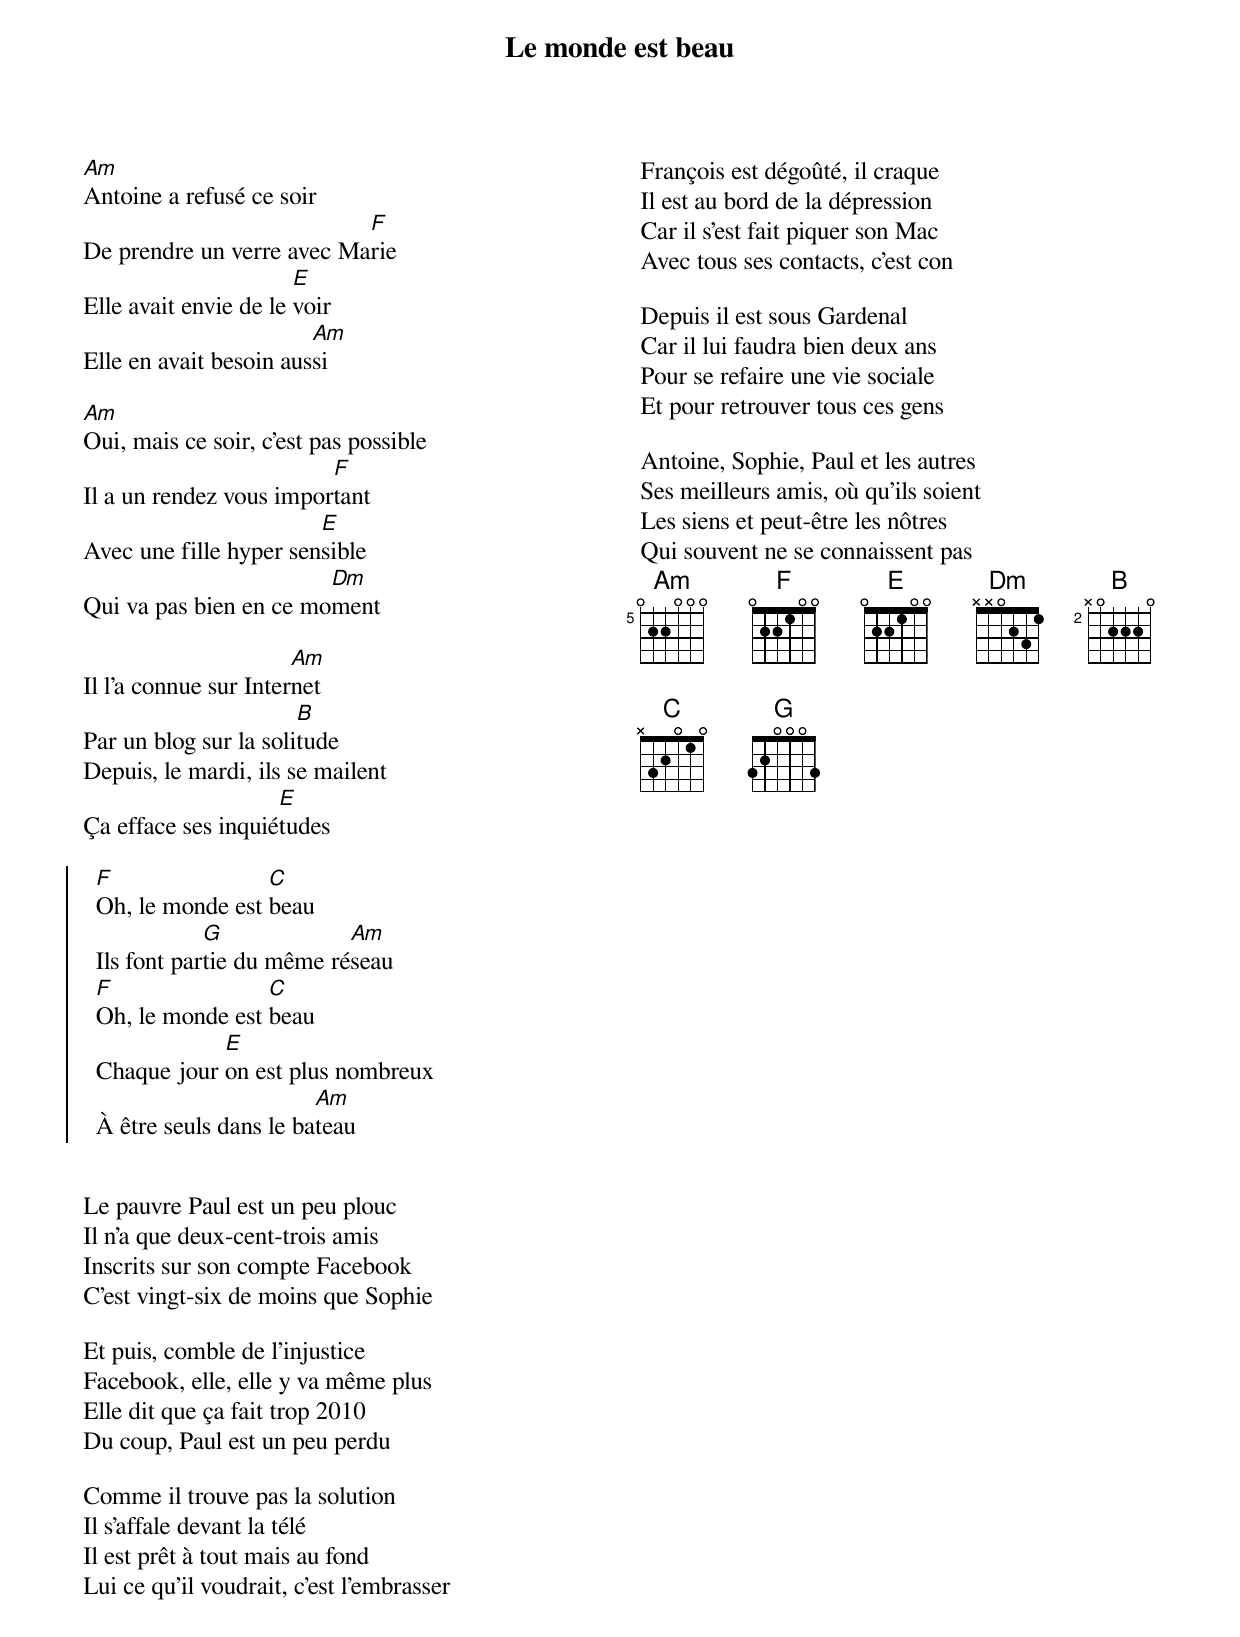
{title: Le monde est beau}
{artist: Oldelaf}
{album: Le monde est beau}
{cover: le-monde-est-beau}
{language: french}
{columns: 2}
{define: Am base-fret 5 frets 0 2 2 0 0 0}
{define: F base-fret 1 frets 0 2 2 1 0 0}
{define: E frets 0 2 2 1 0 0}
{define: Dm frets X X 0 2 3 1}
{define: B base-fret 2 frets X 0 2 2 2 0}
{define: C frets X 3 2 0 1 0}
{define: G frets 3 2 0 0 0 3}


[Am]Antoine a refusé ce soir
De prendre un verre avec Ma[F]rie
Elle avait envie de le [E]voir
Elle en avait besoin aus[Am]si

[Am]Oui, mais ce soir, c'est pas possible
Il a un rendez vous impor[F]tant
Avec une fille hyper sen[E]sible
Qui va pas bien en ce mo[Dm]ment

Il l'a connue sur Inter[Am]net
Par un blog sur la soli[B]tude
Depuis, le mardi, ils se mailent
Ça efface ses inquié[E]tudes

{start_of_chorus}
  [F]Oh, le monde est [C]beau
  Ils font par[G]tie du même ré[Am]seau
  [F]Oh, le monde est [C]beau
  Chaque jour [E]on est plus nombreux
  À être seuls dans le ba[Am]teau
{end_of_chorus}


Le pauvre Paul est un peu plouc
Il n'a que deux-cent-trois amis
Inscrits sur son compte Facebook
C'est vingt-six de moins que Sophie

Et puis, comble de l'injustice
Facebook, elle, elle y va même plus
Elle dit que ça fait trop 2010
Du coup, Paul est un peu perdu

Comme il trouve pas la solution
Il s'affale devant la télé
Il est prêt à tout mais au fond
Lui ce qu'il voudrait, c'est l'embrasser


François est dégoûté, il craque
Il est au bord de la dépression
Car il s'est fait piquer son Mac
Avec tous ses contacts, c'est con

Depuis il est sous Gardenal
Car il lui faudra bien deux ans
Pour se refaire une vie sociale
Et pour retrouver tous ces gens

Antoine, Sophie, Paul et les autres
Ses meilleurs amis, où qu'ils soient
Les siens et peut-être les nôtres
Qui souvent ne se connaissent pas
